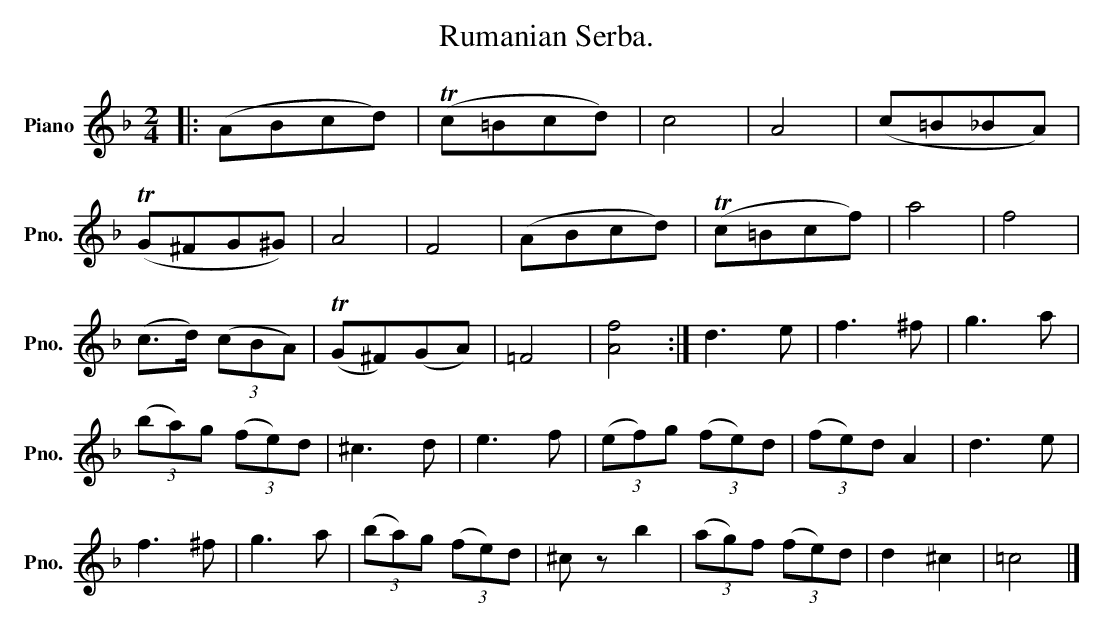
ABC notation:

X:1
T:Rumanian Serba.
L:1/8
M:2/4
K:F
V:1 treble nm="Piano" snm="Pno."
V:1
|: (ABcd) | (Tc=Bcd) | c4 | A4 | (c=B_BA) |$ (TG^FG^G) | A4 | F4 | (ABcd) | (Tc=Bcf) | a4 | f4 |$ %12
 (c>d) (3(cBA) | (TG^F)(GA) | =F4 | [Af]4 :| d3 e | f3 ^f | g3 a |$ (3(ba)g (3(fe)d | ^c3 d | %21
 e3 f | (3(ef)g (3(fe)d | (3(fe)d A2 | d3 e |$ f3 ^f | g3 a | (3(ba)g (3(fe)d | ^c z b2 | %29
 (3(ag)f (3(fe)d | d2 ^c2 | =c4 |] %32
